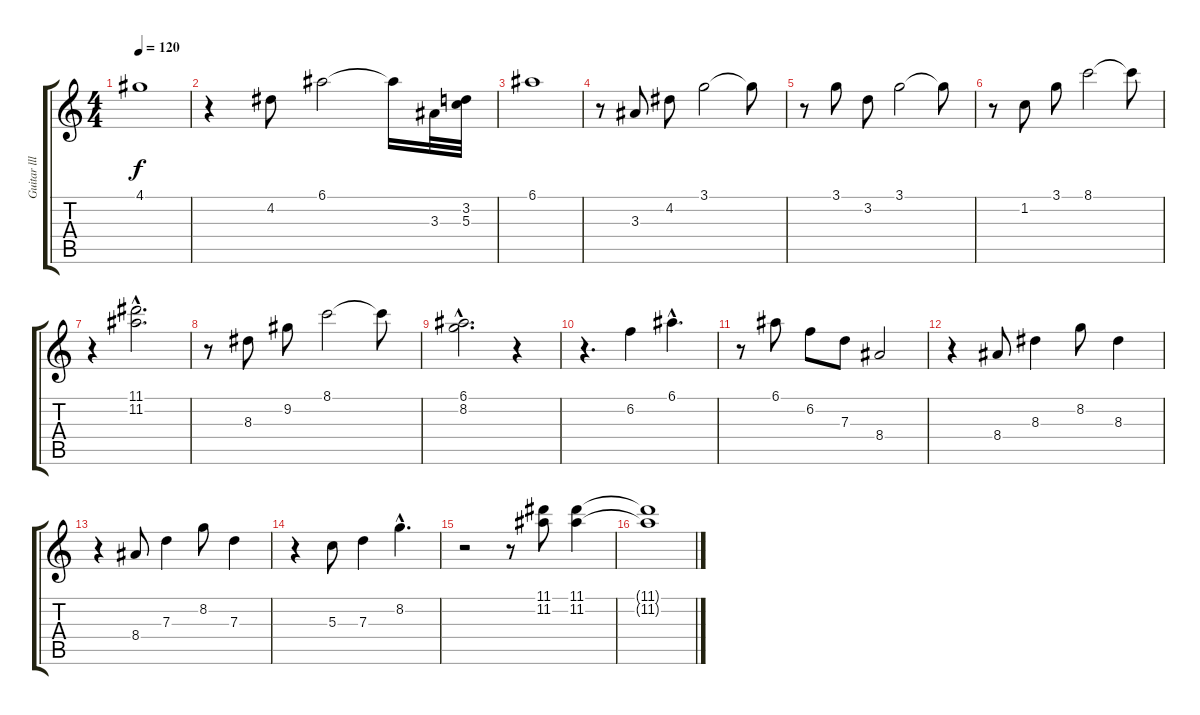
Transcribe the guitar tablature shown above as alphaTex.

\track ("Guitar lll" "Guitar lll") {instrument electricguitarclean}
\staff {score tabs}
\tuning (E4 B3 G3 D3 A2 E2) {hide}
\ts (4 4)
\tempo 120
\clef g2
\ks c
4.1.1{dy f} |
r.4 4.2.8 6.1.2 6.1{t}.16 3.3.32 (3.2 5.3).32 |
6.1.1 |
r.8 3.3.8 4.2.8 3.1.2 3.1{t}.8 |
r.8 3.1.8 3.2.8 3.1.2 3.1{t}.8 |
r.8 1.2.8 3.1.8 8.1.2 8.1{t}.8 |
r.4 (11.1{hac} 11.2{hac}).2{d} |
r.8 8.3.8 9.2.8 8.1.2 8.1{t}.8 |
(6.1{hac} 8.2{hac}).2{d} r.4 |
r.4{d} 6.2.4 6.1{hac}.4{d} |
r.8 6.1.8 6.2.8 7.3.8 8.4.2 |
r.4 8.4.8 8.3.4 8.2.8 8.3.4 |
r.4 8.4.8 7.3.4 8.2.8 7.3.4 |
r.4 5.3.8 7.3.4 8.2{hac}.4{d} |
r.2 r.8 (11.1 11.2).8 (11.1 11.2).4 |
(11.1{t} 11.2{t}).1
